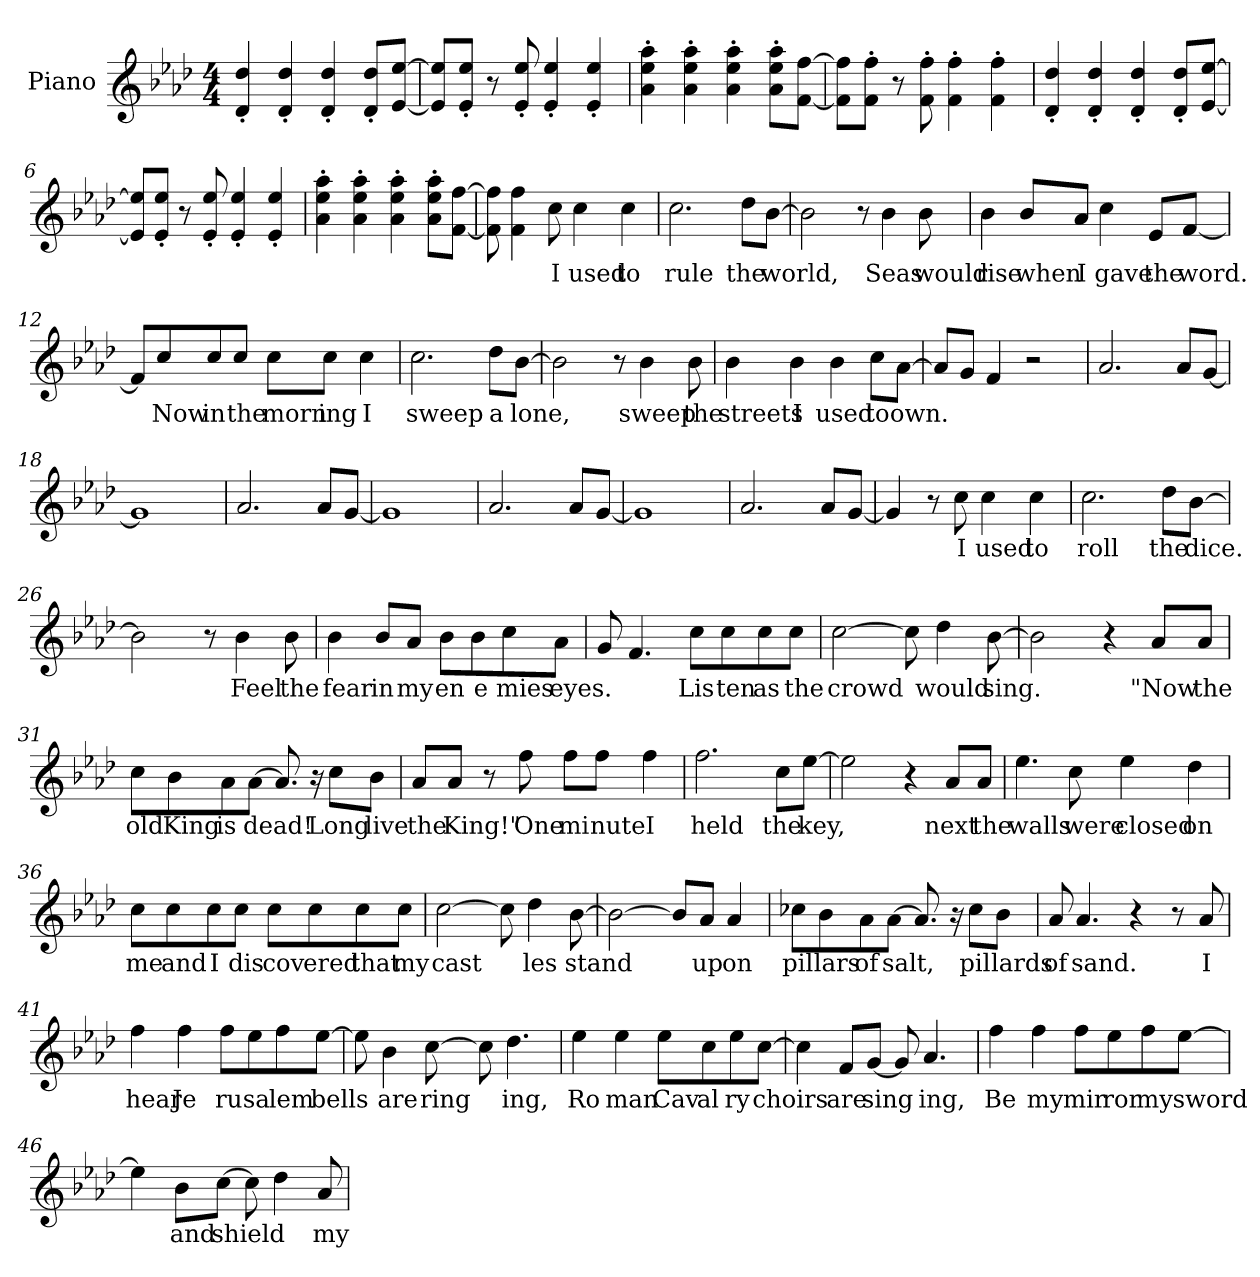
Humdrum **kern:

**kern	**text
*part1	*part1
*staff1	*staff1
*I"Piano	*
*I'Pno.	*
*clefG2	*
*k[b-e-a-d-]	*
*M4/4	*
=1	=1
4d-/' 4dd-/'	.
4d-/' 4dd-/'	.
4d-/' 4dd-/'	.
8d-/' 8dd-/'L	.
[8e-/ [8ee-/J	.
=2	=2
8e-/] 8ee-/]L	.
8e-/' 8ee-/'J	.
8r	.
8e-/' 8ee-/'	.
4e-/' 4ee-/'	.
4e-/' 4ee-/'	.
=3	=3
4a-\' 4ee-\' 4aa-\'	.
4a-\' 4ee-\' 4aa-\'	.
4a-\' 4ee-\' 4aa-\'	.
8a-\' 8ee-\' 8aa-\'L	.
[8f\ [8ff\J	.
=4	=4
8f\] 8ff\]L	.
8f\' 8ff\'J	.
8r	.
8f\' 8ff\'	.
4f\' 4ff\'	.
4f\' 4ff\'	.
=5	=5
4d-/' 4dd-/'	.
4d-/' 4dd-/'	.
4d-/' 4dd-/'	.
8d-/' 8dd-/'L	.
[8e-/ [8ee-/J	.
=6	=6
8e-/] 8ee-/]L	.
8e-/' 8ee-/'J	.
8r	.
8e-/' 8ee-/'	.
4e-/' 4ee-/'	.
4e-/' 4ee-/'	.
=7	=7
4a-\' 4ee-\' 4aa-\'	.
4a-\' 4ee-\' 4aa-\'	.
4a-\' 4ee-\' 4aa-\'	.
8a-\' 8ee-\' 8aa-\'L	.
[8f\ [8ff\J	.
!!LO:LB:g=z
=8	=8
8f\] 8ff\]	.
4f\ 4ff\	.
!	!LO:LY:b
8cc\	I
!	!LO:LY:b
4cc\	used
!	!LO:LY:b
4cc\	to
=9	=9
!	!LO:LY:b
2.cc\	rule
!	!LO:LY:b
8dd-\L	the
!	!LO:LY:b
[8b-\J	world,
=10	=10
2b-\]	.
8r	.
!	!LO:LY:b
4b-\	Seas
!	!LO:LY:b
8b-\	would
=11	=11
!	!LO:LY:b
4b-\	rise
!	!LO:LY:b
8b-/L	when
!	!LO:LY:b
8a-/J	I
!	!LO:LY:b
4cc\	gave
!	!LO:LY:b
8e-/L	the
!	!LO:LY:b
[8f/J	word.
!!LO:LB:g=z
=12	=12
8f/L]	.
!	!LO:LY:b
8cc/	Now
!	!LO:LY:b
8cc/	in
!	!LO:LY:b
8cc/J	the
!	!LO:LY:b
8cc\L	morn
!	!LO:LY:b
8cc\J	ing
!	!LO:LY:b
4cc\	I
=13	=13
!	!LO:LY:b
2.cc\	sweep
!	!LO:LY:b
8dd-\L	a
!	!LO:LY:b
[8b-\J	lone,
=14	=14
2b-\]	.
8r	.
!	!LO:LY:b
4b-\	sweep
!	!LO:LY:b
8b-\	the
=15	=15
!	!LO:LY:b
4b-\	streets
!	!LO:LY:b
4b-\	I
!	!LO:LY:b
4b-\	used
!	!LO:LY:b
8cc\L	to
!	!LO:LY:b
[8a-\J	own.
=16	=16
8a-/L]	.
8g/J	.
4f/	.
2r	.
=17	=17
2.a-/	.
8a-/L	.
[8g/J	.
!!LO:LB:g=z
=18	=18
1g]	.
=19	=19
2.a-/	.
8a-/L	.
[8g/J	.
=20	=20
1g]	.
=21	=21
2.a-/	.
8a-/L	.
[8g/J	.
=22	=22
1g]	.
=23	=23
2.a-/	.
8a-/L	.
[8g/J	.
=24	=24
4g/]	.
8r	.
!	!LO:LY:b
8cc\	I
!	!LO:LY:b
4cc\	used
!	!LO:LY:b
4cc\	to
=25	=25
!	!LO:LY:b
2.cc\	roll
!	!LO:LY:b
8dd-\L	the
!	!LO:LY:b
[8b-\J	dice.
=26	=26
2b-\]	.
8r	.
!	!LO:LY:b
4b-\	Feel
!	!LO:LY:b
8b-\	the
!!LO:LB:g=z
=27	=27
!	!LO:LY:b
4b-\	fear
!	!LO:LY:b
8b-/L	in
!	!LO:LY:b
8a-/J	my
!	!LO:LY:b
8b-\L	en
!	!LO:LY:b
8b-\	e
!	!LO:LY:b
8cc\	mies
!	!LO:LY:b
8a-\J	eyes.
=28	=28
8g/	.
4.f/	.
!	!LO:LY:b
8cc\L	Lis
!	!LO:LY:b
8cc\	ten
!	!LO:LY:b
8cc\	as
!	!LO:LY:b
8cc\J	the
=29	=29
!	!LO:LY:b
[2cc\	crowd
8cc\]	.
!	!LO:LY:b
4dd-\	would
!	!LO:LY:b
[8b-\	sing.
=30	=30
2b-\]	.
4r	.
!	!LO:LY:b
8a-/L	"Now
!	!LO:LY:b
8a-/J	the
!!LO:LB:g=z
=31	=31
!	!LO:LY:b
8cc\L	old
!	!LO:LY:b
8b-\	King
!	!LO:LY:b
8a-\	is
!	!LO:LY:b
[8a-\J	dead!
8.a-/]	.
16r	.
!	!LO:LY:b
8cc\L	Long
!	!LO:LY:b
8b-\J	live
=32	=32
!	!LO:LY:b
8a-/L	the
!	!LO:LY:b
8a-/J	King!"
8r	.
!	!LO:LY:b
8ff\	One
!	!LO:LY:b
8ff\L	mi
!	!LO:LY:b
8ff\J	nute
!	!LO:LY:b
4ff\	I
=33	=33
!	!LO:LY:b
2.ff\	held
!	!LO:LY:b
8cc\L	the
!	!LO:LY:b
[8ee-\J	key,
=34	=34
2ee-\]	.
4r	.
!	!LO:LY:b
8a-/L	next
!	!LO:LY:b
8a-/J	the
!!LO:LB:g=z
=35	=35
!	!LO:LY:b
4.ee-\	walls
!	!LO:LY:b
8cc\	were
!	!LO:LY:b
4ee-\	closed
!	!LO:LY:b
4dd-\	on
=36	=36
!	!LO:LY:b
8cc\L	me
!	!LO:LY:b
8cc\	and
!	!LO:LY:b
8cc\	I
!	!LO:LY:b
8cc\J	dis
!	!LO:LY:b
8cc\L	cov
!	!LO:LY:b
8cc\	ered
!	!LO:LY:b
8cc\	that
!	!LO:LY:b
8cc\J	my
=37	=37
!	!LO:LY:b
[2cc\	cast
8cc\]	.
!	!LO:LY:b
4dd-\	les
!	!LO:LY:b
[8b-\	stand
=38	=38
2b-\_	.
8b-/L]	.
!	!LO:LY:b
8a-/J	up
!	!LO:LY:b
4a-/	on
!!LO:LB:g=z
=39	=39
!	!LO:LY:b
8cc-X\L	pil
!	!LO:LY:b
8b-\	lars
!	!LO:LY:b
8a-\	of
!	!LO:LY:b
[8a-\J	salt,
8.a-/]	.
16r	.
!	!LO:LY:b
8cc-\L	pil
!	!LO:LY:b
8b-\J	lards
=40	=40
!	!LO:LY:b
8a-/	of
!	!LO:LY:b
4.a-/	sand.
4r	.
8r	.
!	!LO:LY:b
8a-/	I
=41	=41
!	!LO:LY:b
4ff\	hear
!	!LO:LY:b
4ff\	Je
!	!LO:LY:b
8ff\L	ru
!	!LO:LY:b
8ee-\	sa
!	!LO:LY:b
8ff\	lem
!	!LO:LY:b
[8ee-\J	bells
=42	=42
8ee-\]	.
!	!LO:LY:b
4b-\	are
!	!LO:LY:b
[8cc\	ring
8cc\]	.
!	!LO:LY:b
4.dd-\	ing,
!!LO:LB:g=z
=43	=43
!	!LO:LY:b
4ee-\	Ro
!	!LO:LY:b
4ee-\	man
!	!LO:LY:b
8ee-\L	Cav
!	!LO:LY:b
8cc\	al
!	!LO:LY:b
8ee-\	ry
!	!LO:LY:b
[8cc\J	choirs
=44	=44
4cc\]	.
!	!LO:LY:b
8f/L	are
!	!LO:LY:b
[8g/J	sing
8g/]	.
!	!LO:LY:b
4.a-/	ing,
=45	=45
!	!LO:LY:b
4ff\	Be
!	!LO:LY:b
4ff\	my
!	!LO:LY:b
8ff\L	mir
!	!LO:LY:b
8ee-\	ror
!	!LO:LY:b
8ff\	my
!	!LO:LY:b
[8ee-\J	sword
=46	=46
4ee-\]	.
!	!LO:LY:b
8b-\L	and
!	!LO:LY:b
[8cc\J	shield
8cc\]	.
4dd-\	.
!	!LO:LY:b
8a-/	my
=	=
*-	*-
